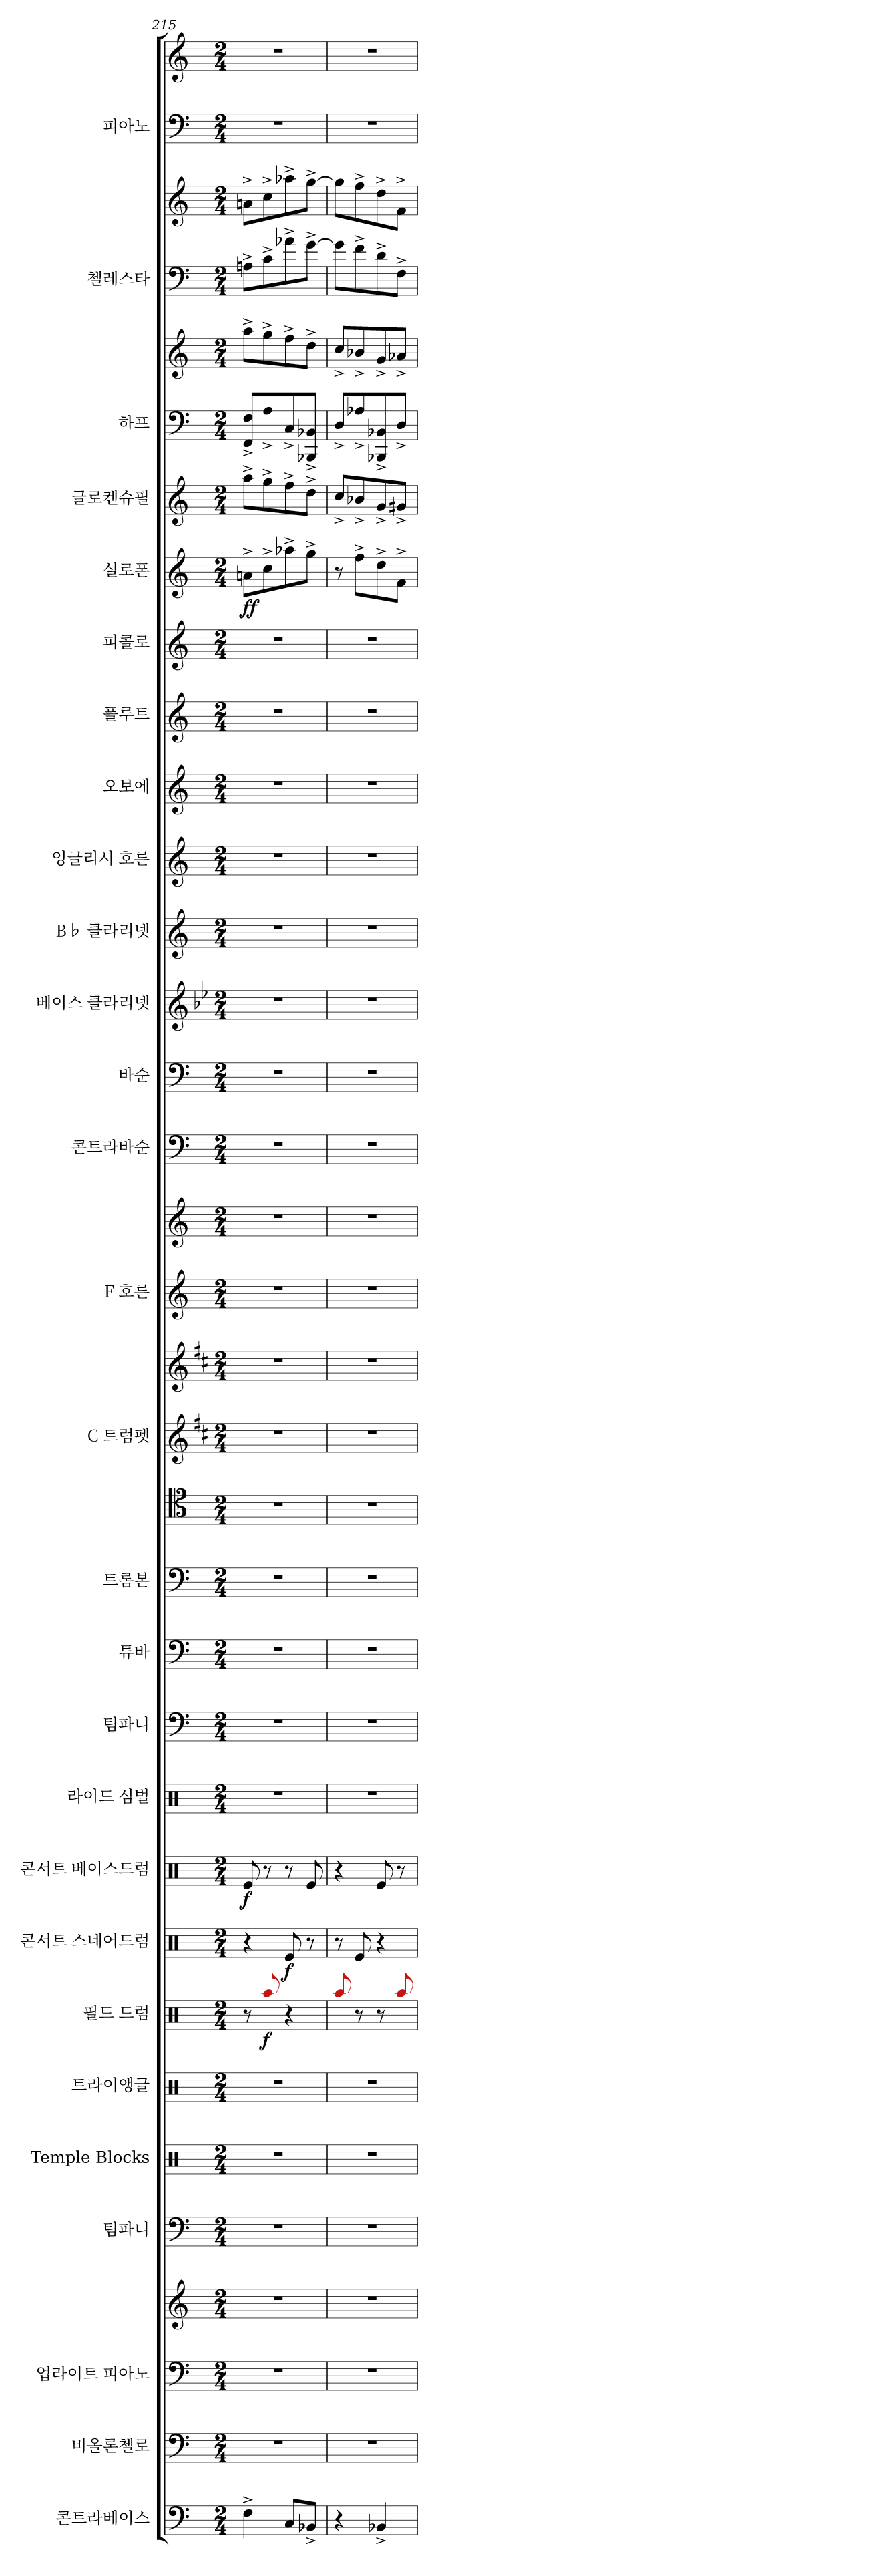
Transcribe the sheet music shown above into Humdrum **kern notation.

**kern	**kern	**kern	**kern	**kern	**kern	**kern	**kern	**dynam	**kern	**dynam	**kern	**dynam	**kern	**kern	**kern	**kern	**kern	**kern	**kern	**kern	**kern	**kern	**kern	**kern	**kern	**kern	**kern	**kern	**kern	**kern	**dynam	**kern	**kern	**kern	**kern	**kern	**kern	**kern
*part28	*part27	*part26	*part26	*part25	*part24	*part23	*part22	*part22	*part21	*part21	*part20	*part20	*part19	*part18	*part17	*part16	*part16	*part15	*part15	*part14	*part14	*part13	*part12	*part11	*part10	*part9	*part8	*part7	*part6	*part5	*part5	*part4	*part3	*part3	*part2	*part2	*part1	*part1
*staff35	*staff34	*staff33	*staff32	*staff31	*staff30	*staff29	*staff28	*staff28	*staff27	*staff27	*staff26	*staff26	*staff25	*staff24	*staff23	*staff22	*staff21	*staff20	*staff19	*staff18	*staff17	*staff16	*staff15	*staff14	*staff13	*staff12	*staff11	*staff10	*staff9	*staff8	*staff8	*staff7	*staff6	*staff5	*staff4	*staff3	*staff2	*staff1
*I"콘트라베이스	*I"비올론첼로	*I"업라이트 피아노	*	*I"팀파니	*I"Temple Blocks	*I"트라이앵글	*I"필드 드럼	*	*I"콘서트 스네어드럼	*	*I"콘서트 베이스드럼	*	*I"라이드 심벌	*I"팀파니	*I"튜바	*I"트롬본	*	*I"C 트럼펫	*	*I"F 호른	*	*I"콘트라바순	*I"바순	*I"베이스 클라리넷	*I"B♭ 클라리넷	*I"잉글리시 호른	*I"오보에	*I"플루트	*I"피콜로	*I"실로폰	*	*I"글로켄슈필	*I"하프	*	*I"첼레스타	*	*I"피아노	*
*	*	*	*	*	*I'Tmp. Bl.	*	*	*	*	*	*	*	*	*	*	*	*	*	*	*	*	*	*	*	*	*	*	*	*	*	*	*	*	*	*	*	*	*
*clefF4	*clefF4	*clefF4	*clefG2	*clefF4	*clefX	*clefX	*clefX	*	*clefX	*	*clefX	*	*clefX	*clefF4	*clefF4	*clefF4	*clefC4	*clefG2	*clefG2	*clefG2	*clefG2	*clefF4	*clefF4	*clefG2	*clefG2	*clefG2	*clefG2	*clefG2	*clefG2	*clefG2	*	*clefG2	*clefF4	*clefG2	*clefF4	*clefG2	*clefF4	*clefG2
*ITrd7c12	*	*	*	*	*	*	*	*	*	*	*	*	*	*	*	*	*	*ITrd1c2	*ITrd1c2	*ITrd4c7	*ITrd4c7	*ITrd7c12	*	*ITrd8c14	*ITrd1c2	*ITrd4c7	*	*	*ITrd-7c-12	*ITrd-7c-12	*	*ITrd-14c-24	*	*	*ITrd-7c-12	*ITrd-7c-12	*	*
*k[]	*k[]	*k[]	*k[]	*k[]	*k[]	*k[]	*k[]	*	*k[]	*	*k[]	*	*k[]	*k[]	*k[]	*k[]	*k[]	*k[]	*k[]	*k[b-]	*k[b-]	*k[]	*k[]	*k[b-e-]	*k[b-e-]	*k[b-]	*k[]	*k[]	*k[]	*k[]	*	*k[]	*k[]	*k[]	*k[]	*k[]	*k[]	*k[]
*M2/4	*M2/4	*M2/4	*M2/4	*M2/4	*M2/4	*M2/4	*M2/4	*	*M2/4	*	*M2/4	*	*M2/4	*M2/4	*M2/4	*M2/4	*M2/4	*M2/4	*M2/4	*M2/4	*M2/4	*M2/4	*M2/4	*M2/4	*M2/4	*M2/4	*M2/4	*M2/4	*M2/4	*M2/4	*	*M2/4	*M2/4	*M2/4	*M2/4	*M2/4	*M2/4	*M2/4
=215	=215	=215	=215	=215	=215	=215	=215	=215	=215	=215	=215	=215	=215	=215	=215	=215	=215	=215	=215	=215	=215	=215	=215	=215	=215	=215	=215	=215	=215	=215	=215	=215	=215	=215	=215	=215	=215	=215
!	!	!	!	!	!	!	!	!	!	!	!	!LO:DY:b	!	!	!	!	!	!	!	!	!	!	!	!	!	!	!	!	!	!	!LO:DY:b	!	!	!	!	!	!	!
4FF^\	2r	2r	2r	2r	2r	2r	8r	.	4r	.	8Re/	f	2r	2r	2r	2r	2r	2r	2r	2r	2r	2r	2r	2r	2r	2r	2r	2r	2r	8aan^\L	ff	8aaaa^\L	8FF/^ 8F/^L	8aa^\L	8an^\L	8aan^\L	2r	2r
!	!	!	!	!	!	!	!	!LO:DY:b	!	!	!	!	!	!	!	!	!	!	!	!	!	!	!	!	!	!	!	!	!	!	!	!	!	!	!	!	!	!
.	.	.	.	.	.	.	8aa/	f	.	.	8r	.	.	.	.	.	.	.	.	.	.	.	.	.	.	.	.	.	.	8ccc^\	.	8gggg^\	8A^/	8gg^\	8cc^\	8ccc^\	.	.
!	!	!	!	!	!	!	!	!	!	!LO:DY:b	!	!	!	!	!	!	!	!	!	!	!	!	!	!	!	!	!	!	!	!	!	!	!	!	!	!	!	!
8CC/L	.	.	.	.	.	.	4r	.	8Re/	f	8r	.	.	.	.	.	.	.	.	.	.	.	.	.	.	.	.	.	.	8aaa-X^\	.	8ffff^\	8C^/	8ff^\	8aa-X^\	8aaa-X^\	.	.
8BBB-X^/J	.	.	.	.	.	.	.	.	8r	.	8Re/	.	.	.	.	.	.	.	.	.	.	.	.	.	.	.	.	.	.	8ggg^\J	.	8dddd^\J	8BBB-X/^ 8BB-X/^J	8dd^\J	[8gg^\J	[8ggg^\J	.	.
=216	=216	=216	=216	=216	=216	=216	=216	=216	=216	=216	=216	=216	=216	=216	=216	=216	=216	=216	=216	=216	=216	=216	=216	=216	=216	=216	=216	=216	=216	=216	=216	=216	=216	=216	=216	=216	=216	=216
4r	2r	2r	2r	2r	2r	2r	8aa/	.	8r	.	4r	.	2r	2r	2r	2r	2r	2r	2r	2r	2r	2r	2r	2r	2r	2r	2r	2r	2r	8r	.	8cccc^/L	8D^/L	8cc^/L	8gg\L]	8ggg\L]	2r	2r
.	.	.	.	.	.	.	8r	.	8Re/	.	.	.	.	.	.	.	.	.	.	.	.	.	.	.	.	.	.	.	.	8fff^\L	.	8bbb-X^/	8A-X^/	8b-X^/	8ff^\	8fff^\	.	.
4BBB-X^/	.	.	.	.	.	.	8r	.	4r	.	8Re/	.	.	.	.	.	.	.	.	.	.	.	.	.	.	.	.	.	.	8ddd^\	.	8ggg^/	8BBB-X/^ 8BB-X/^	8g^/	8dd^\	8ddd^\	.	.
.	.	.	.	.	.	.	8aa/	.	.	.	8r	.	.	.	.	.	.	.	.	.	.	.	.	.	.	.	.	.	.	8ff^\J	.	8ggg#X^/J	8D^/J	8a-X^/J	8f^\J	8ff^\J	.	.
=	=	=	=	=	=	=	=	=	=	=	=	=	=	=	=	=	=	=	=	=	=	=	=	=	=	=	=	=	=	=	=	=	=	=	=	=	=	=
*-	*-	*-	*-	*-	*-	*-	*-	*-	*-	*-	*-	*-	*-	*-	*-	*-	*-	*-	*-	*-	*-	*-	*-	*-	*-	*-	*-	*-	*-	*-	*-	*-	*-	*-	*-	*-	*-	*-
